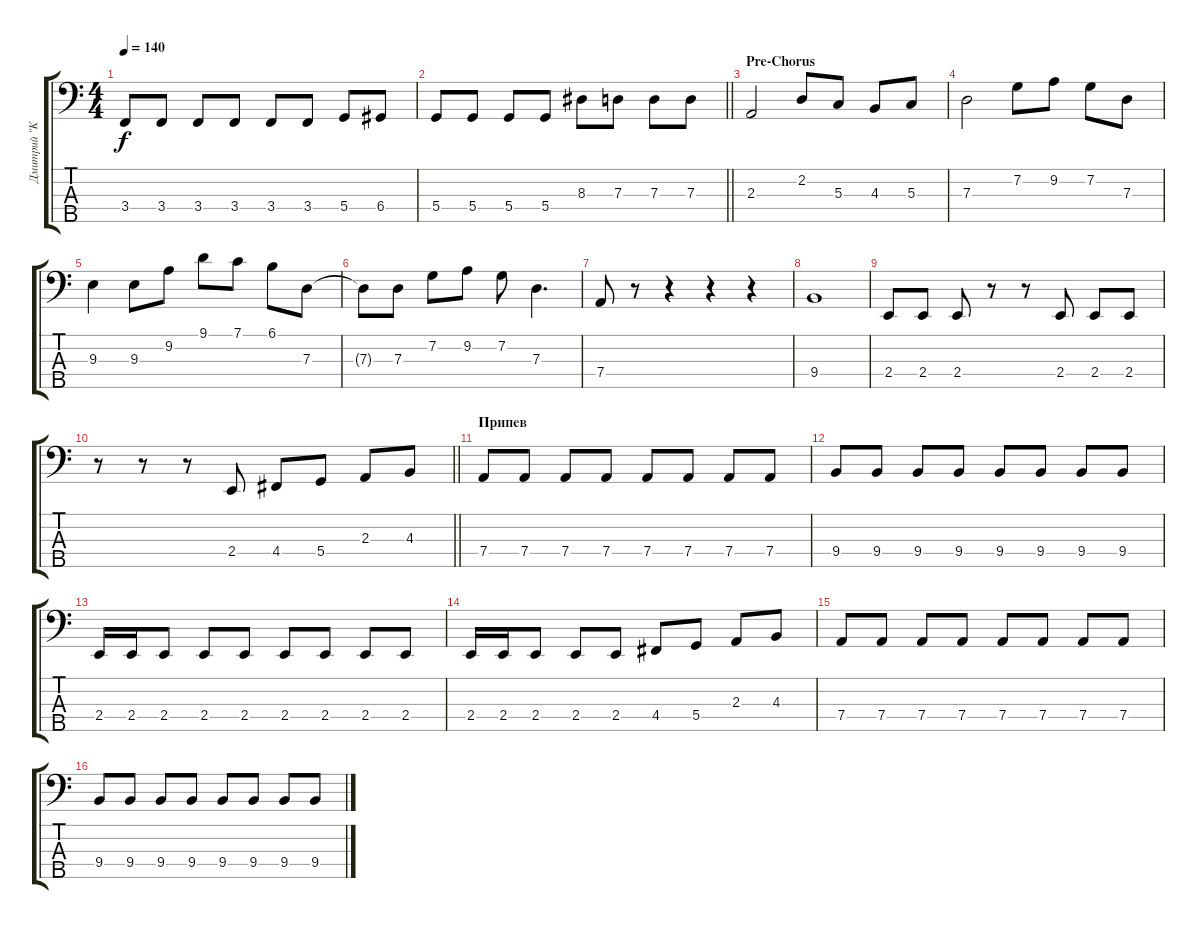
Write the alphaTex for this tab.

\track ("Дмитрий \"Kawazu\" Голяшев" "Дмитрий \"K") {instrument electricbassfinger}
\staff {score tabs}
\tuning (F2 C2 G1 D1 A0) {hide}
\ts (4 4)
\tempo 140
\clef f4
\ks c
3.4.8{dy f} 3.4.8 3.4.8 3.4.8 3.4.8 3.4.8 5.4.8 6.4.8 |
\barLineRight lightlight
5.4.8 5.4.8 5.4.8 5.4.8 8.3.8 7.3.8 7.3.8 7.3.8 |
\section ("" "Pre-Chorus")
2.3.2 2.2.8 5.3.8 4.3.8 5.3.8 |
7.3.2 7.2.8 9.2.8 7.2.8 7.3.8 |
9.3.4 9.3.8 9.2.8 9.1.8 7.1.8 6.1.8 7.3.8 |
7.3{t}.8 7.3.8 7.2.8 9.2.8 7.2.8 7.3.4{d} |
7.4.8 r.8 r.4 r.4 r.4 |
9.4.1 |
2.4.8 2.4.8 2.4.8 r.8 r.8 2.4.8 2.4.8 2.4.8 |
\barLineRight lightlight
r.8 r.8 r.8 2.4.8 4.4.8 5.4.8 2.3.8 4.3.8 |
\section ("" "Припев")
7.4.8 7.4.8 7.4.8 7.4.8 7.4.8 7.4.8 7.4.8 7.4.8 |
9.4.8 9.4.8 9.4.8 9.4.8 9.4.8 9.4.8 9.4.8 9.4.8 |
2.4.16 2.4.16 2.4.8 2.4.8 2.4.8 2.4.8 2.4.8 2.4.8 2.4.8 |
2.4.16 2.4.16 2.4.8 2.4.8 2.4.8 4.4.8 5.4.8 2.3.8 4.3.8 |
7.4.8 7.4.8 7.4.8 7.4.8 7.4.8 7.4.8 7.4.8 7.4.8 |
9.4.8 9.4.8 9.4.8 9.4.8 9.4.8 9.4.8 9.4.8 9.4.8
